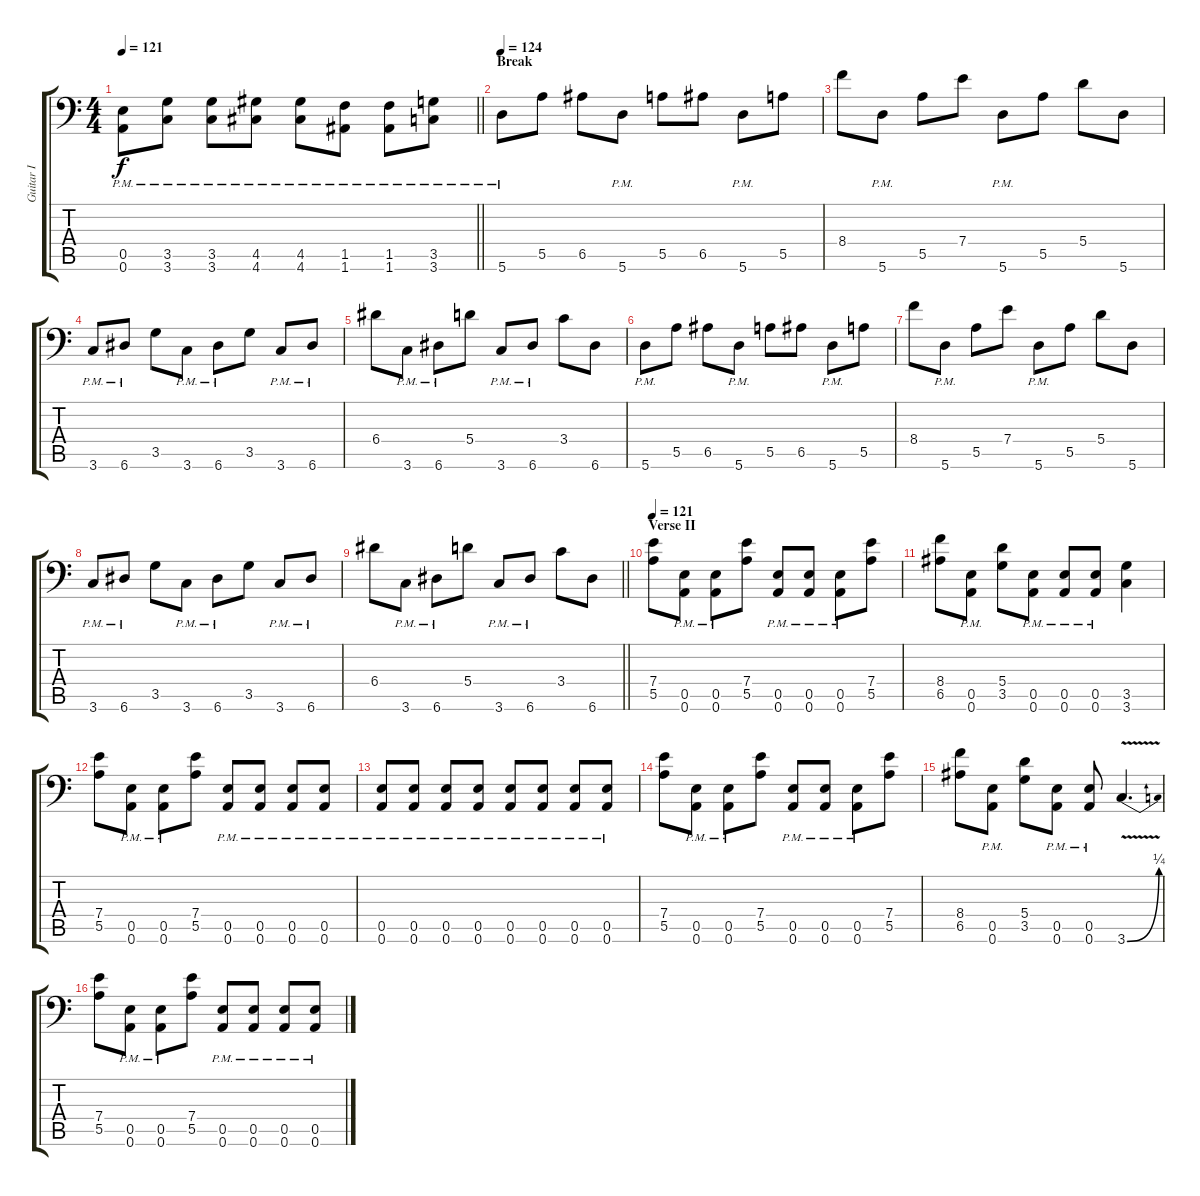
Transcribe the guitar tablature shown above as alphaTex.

\track ("Guitar I" "Guitar I") {instrument distortionguitar}
\staff {score tabs}
\tuning (B3 Gb3 D3 A2 E2 A1) {hide}
\ts (4 4)
\tempo 121
\clef f4
\barLineRight lightlight
\ks c
(0.5{pm} 0.6{pm}).8{dy f} (3.5{pm} 3.6{pm}).8 (3.5{pm} 3.6{pm}).8 (4.5{pm} 4.6{pm}).8 (4.5{pm} 4.6{pm}).8 (1.5{pm} 1.6{pm}).8 (1.5{pm} 1.6{pm}).8 (3.5{pm} 3.6{pm}).8 |
\section ("" "Break")
\tempo 124
5.6{pm}.8 5.5.8 6.5.8 5.6{pm}.8 5.5.8 6.5.8 5.6{pm}.8 5.5.8 |
8.4.8 5.6{pm}.8 5.5.8 7.4.8 5.6{pm}.8 5.5.8 5.4.8 5.6.8 |
3.6{pm}.8 6.6{pm}.8 3.5.8 3.6{pm}.8 6.6{pm}.8 3.5.8 3.6{pm}.8 6.6{pm}.8 |
6.4.8 3.6{pm}.8 6.6{pm}.8 5.4.8 3.6{pm}.8 6.6{pm}.8 3.4.8 6.6.8 |
5.6{pm}.8 5.5.8 6.5.8 5.6{pm}.8 5.5.8 6.5.8 5.6{pm}.8 5.5.8 |
8.4.8 5.6{pm}.8 5.5.8 7.4.8 5.6{pm}.8 5.5.8 5.4.8 5.6.8 |
3.6{pm}.8 6.6{pm}.8 3.5.8 3.6{pm}.8 6.6{pm}.8 3.5.8 3.6{pm}.8 6.6{pm}.8 |
\barLineRight lightlight
6.4.8 3.6{pm}.8 6.6{pm}.8 5.4.8 3.6{pm}.8 6.6{pm}.8 3.4.8 6.6.8 |
\section ("" "Verse II")
\tempo 121
(7.4 5.5).8 (0.5{pm} 0.6{pm}).8 (0.5{pm} 0.6{pm}).8 (7.4 5.5).8 (0.5{pm} 0.6{pm}).8 (0.5{pm} 0.6{pm}).8 (0.5{pm} 0.6{pm}).8 (7.4 5.5).8 |
(8.4 6.5).8 (0.5{pm} 0.6{pm}).8 (5.4 3.5).8 (0.5{pm} 0.6{pm}).8 (0.5{pm} 0.6{pm}).8 (0.5{pm} 0.6{pm}).8 (3.5 3.6).4 |
(7.4 5.5).8 (0.5{pm} 0.6{pm}).8 (0.5{pm} 0.6{pm}).8 (7.4 5.5).8 (0.5{pm} 0.6{pm}).8 (0.5{pm} 0.6{pm}).8 (0.5{pm} 0.6{pm}).8 (0.5{pm} 0.6{pm}).8 |
(0.5{pm} 0.6{pm}).8 (0.5{pm} 0.6{pm}).8 (0.5{pm} 0.6{pm}).8 (0.5{pm} 0.6{pm}).8 (0.5{pm} 0.6{pm}).8 (0.5{pm} 0.6{pm}).8 (0.5{pm} 0.6{pm}).8 (0.5{pm} 0.6{pm}).8 |
(7.4 5.5).8 (0.5{pm} 0.6{pm}).8 (0.5{pm} 0.6{pm}).8 (7.4 5.5).8 (0.5{pm} 0.6{pm}).8 (0.5{pm} 0.6{pm}).8 (0.5{pm} 0.6{pm}).8 (7.4 5.5).8 |
(8.4 6.5).8 (0.5{pm} 0.6{pm}).8 (5.4 3.5).8 (0.5{pm} 0.6{pm}).8 (0.5{pm} 0.6{pm}).8 3.6{be (bend 0 0 60 1) v}.4{d} |
(7.4 5.5).8 (0.5{pm} 0.6{pm}).8 (0.5{pm} 0.6{pm}).8 (7.4 5.5).8 (0.5{pm} 0.6{pm}).8 (0.5{pm} 0.6{pm}).8 (0.5{pm} 0.6{pm}).8 (0.5{pm} 0.6{pm}).8
